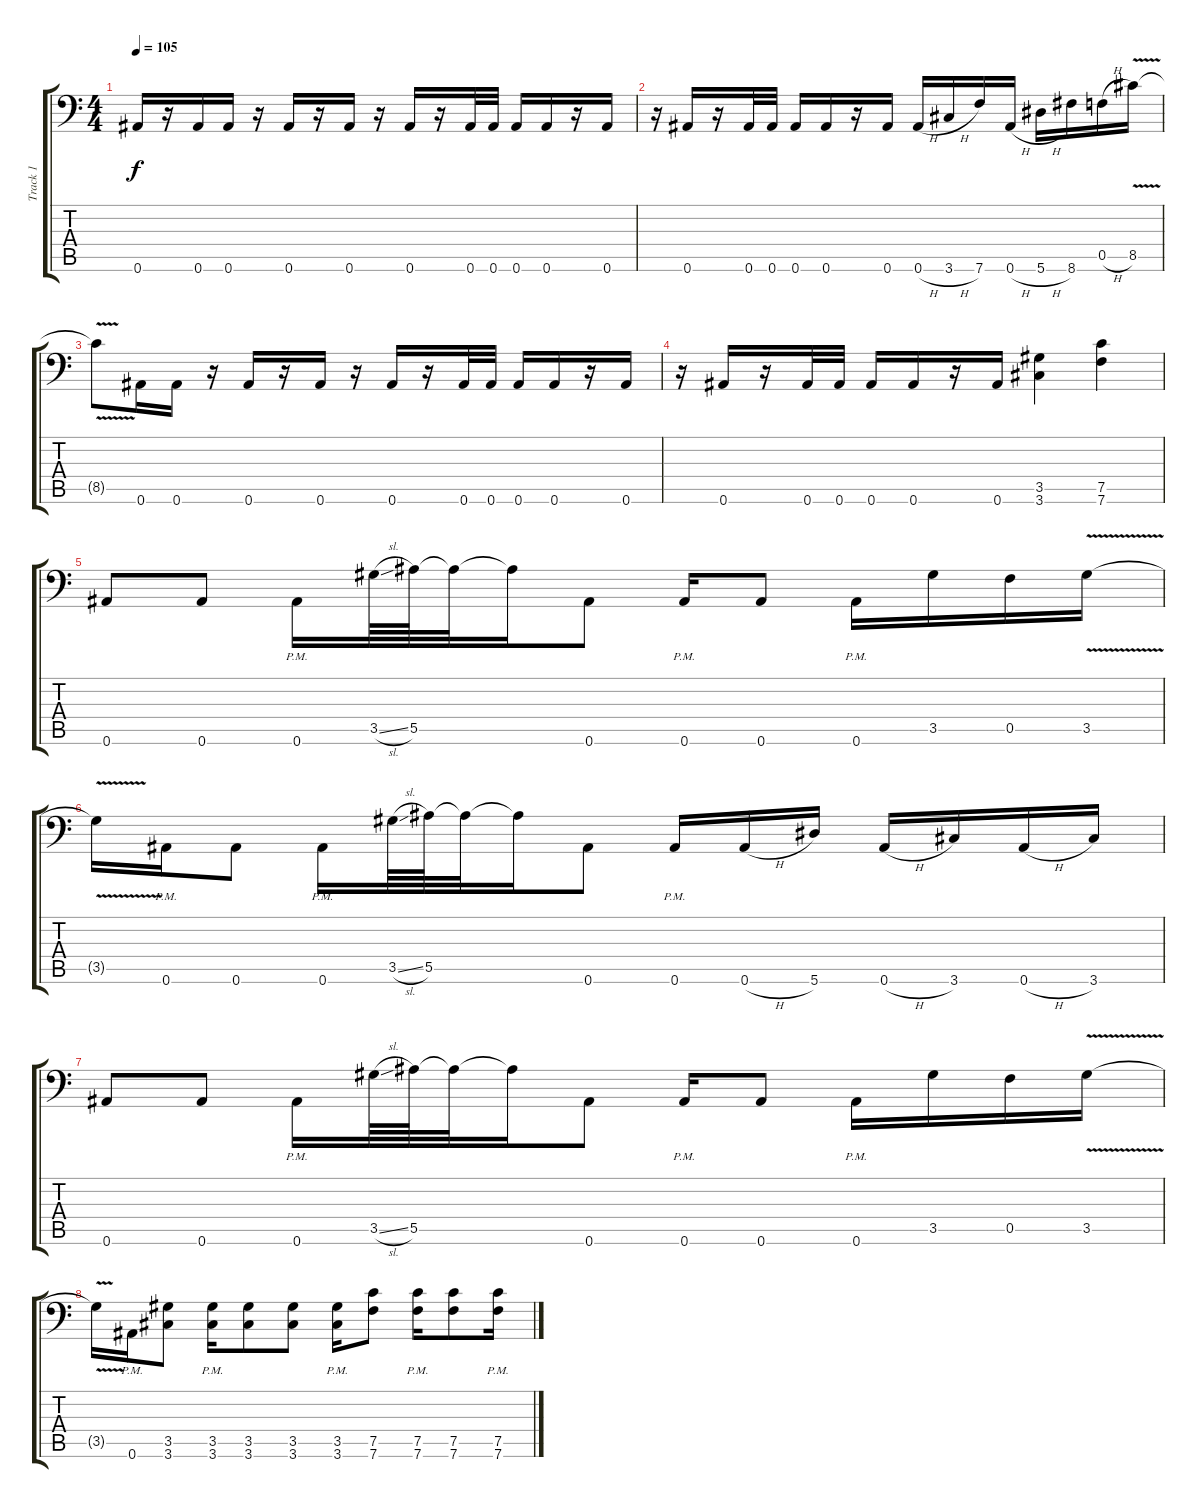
\track ("Track 1" "Track 1") {instrument distortionguitar}
\staff {score tabs}
\tuning (C4 G3 Eb3 Bb2 F2 Bb1) {hide}
\ts (4 4)
\tempo 105
\clef f4
\ks c
0.6.16{dy f} r.16 0.6.16 0.6.16 r.16 0.6.16 r.16 0.6.16 r.16 0.6.16 r.16 0.6.32 0.6.32 0.6.16 0.6.16 r.16 0.6.16 |
r.16 0.6.16 r.16 0.6.32 0.6.32 0.6.16 0.6.16 r.16 0.6.16 0.6{h}.16 3.6{h}.16 7.6.16 0.6{h}.16 5.6{h}.16 8.6.16 0.5{h}.16 8.5{v}.16 |
8.5{t}.8 0.6.16 0.6.16 r.16 0.6.16 r.16 0.6.16 r.16 0.6.16 r.16 0.6.32 0.6.32 0.6.16 0.6.16 r.16 0.6.16 |
r.16 0.6.16 r.16 0.6.32 0.6.32 0.6.16 0.6.16 r.16 0.6.16 (3.5 3.6).4 (7.5 7.6).4 |
0.6.8 0.6.8 0.6{pm}.16 3.5{sl}.64 5.5.64 5.5{t}.32 5.5{t}.16 0.6.8 0.6{pm}.16 0.6.8 0.6{pm}.16 3.5.16 0.5.16 3.5{v}.16 |
3.5{t}.16 0.6{pm}.16 0.6.8 0.6{pm}.16 3.5{sl}.64 5.5.64 5.5{t}.32 5.5{t}.16 0.6.8 0.6{pm}.16 0.6{h}.16 5.6.16 0.6{h}.16 3.6.16 0.6{h}.16 3.6.16 |
0.6.8 0.6.8 0.6{pm}.16 3.5{sl}.64 5.5.64 5.5{t}.32 5.5{t}.16 0.6.8 0.6{pm}.16 0.6.8 0.6{pm}.16 3.5.16 0.5.16 3.5{v}.16 |
3.5{t}.16 0.6{pm}.16 (3.5 3.6).8 (3.5{pm} 3.6).16 (3.5 3.6).8 (3.5 3.6).8 (3.5 3.6{pm}).16 (7.5 7.6).8 (7.5{pm} 7.6).16 (7.5 7.6).8 (7.5{pm} 7.6).16
